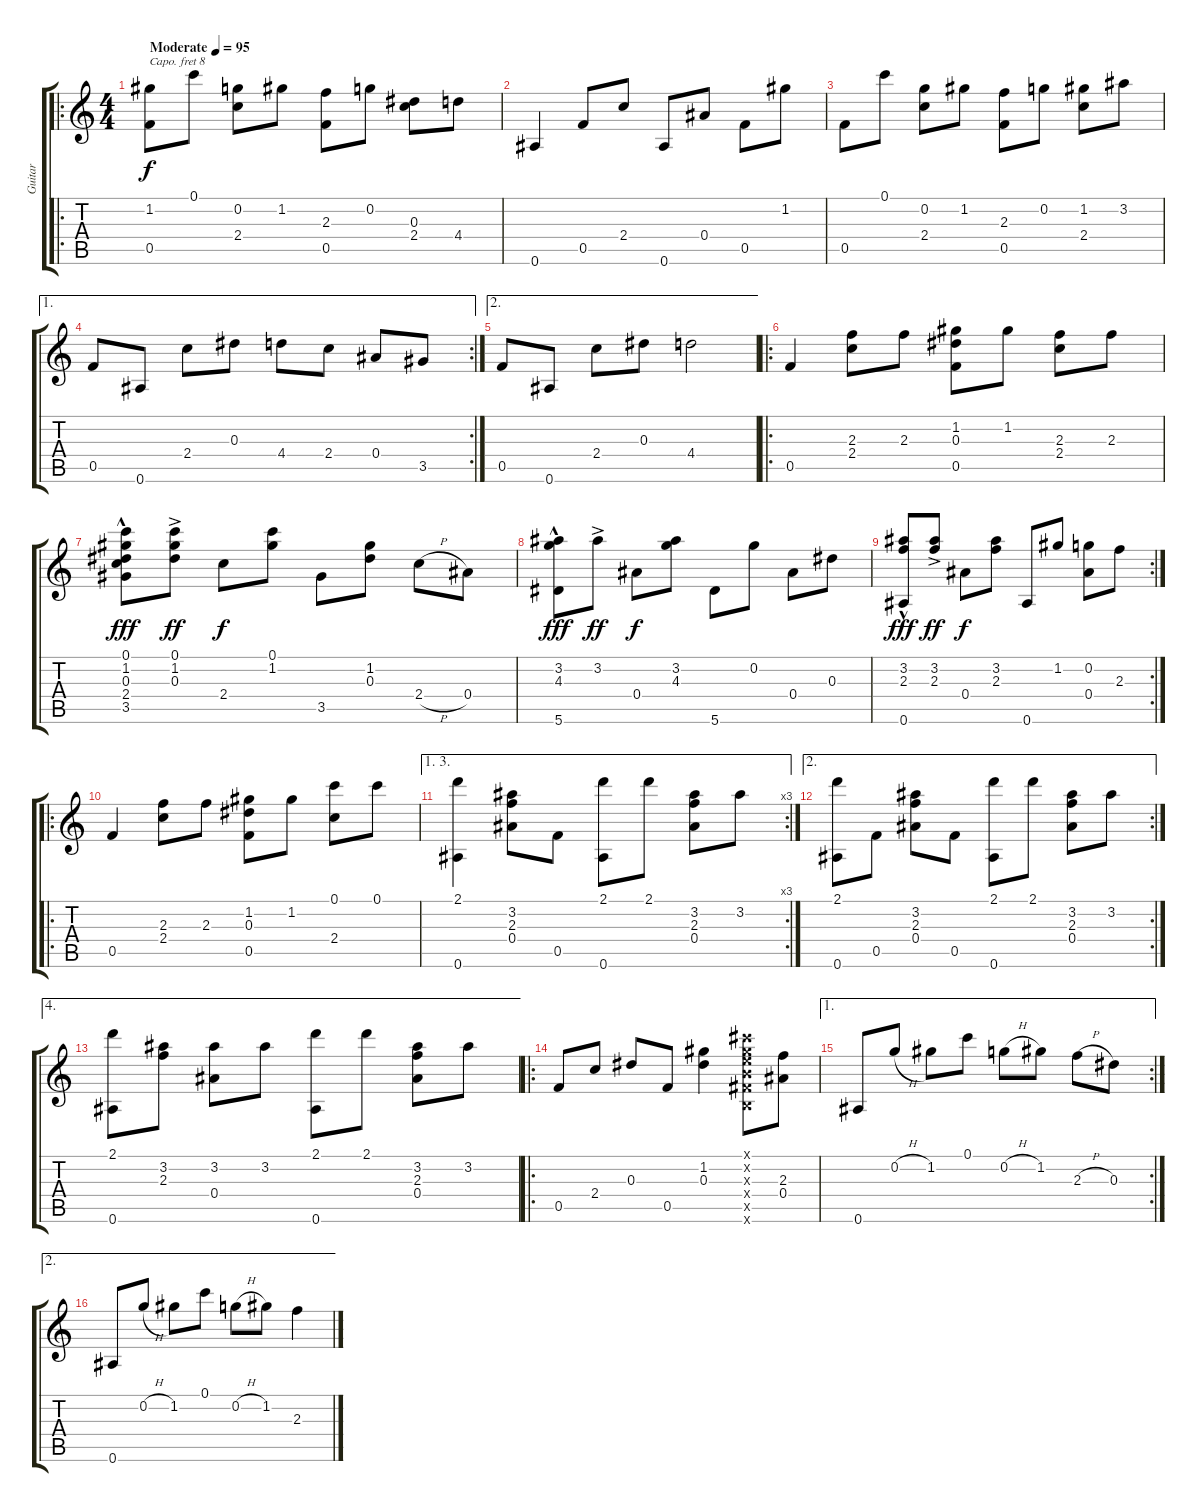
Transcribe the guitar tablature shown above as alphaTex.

\track ("Guitar" "Guitar") {instrument acousticguitarnylon}
\staff {score tabs}
\capo 8
\tuning (E4 B3 G3 D3 A2 D2) {hide}
\ro
\ts (4 4)
\tempo (95 "Moderate")
\clef g2
\ks c
(1.2 0.5).8{dy f instrument acousticguitarnylon} 0.1.8 (0.2 2.4).8 1.2.8 (2.3 0.5).8 0.2.8 (0.3 2.4).8 4.4.8 |
0.6.4 0.5.8 2.4.8 0.6.8 0.4.8 0.5.8 1.2.8 |
0.5.8 0.1.8 (0.2 2.4).8 1.2.8 (2.3 0.5).8 0.2.8 (1.2 2.4).8 3.2.8 |
\ae 1
\rc 2
0.5.8 0.6.8 2.4.8 0.3.8 4.4.8 2.4.8 0.4.8 3.5.8 |
\ae 2
0.5.8 0.6.8 2.4.8 0.3.8 4.4.2 |
\ro
0.5.4 (2.3 2.4).8 2.3.8 (1.2 0.3 0.5).8 1.2.8 (2.3 2.4).8 2.3.8 |
(0.1{hac} 1.2{hac} 0.3{hac} 2.4{hac} 3.5{hac}).8{dy fff} (0.1{ac} 1.2{ac} 0.3{ac}).8{dy ff} 2.4.8{dy f} (0.1 1.2).8 3.5.8 (1.2 0.3).8 2.4{h}.8 0.4.8 |
(3.2{hac} 4.3{hac} 5.6{hac}).8{dy fff} 3.2{ac}.8{dy ff} 0.4.8{dy f} (3.2 4.3).8 5.6.8 0.2.8 0.4.8 0.3.8 |
\rc 2
(3.2{hac} 2.3{hac} 0.6{hac}).8{dy fff} (3.2{ac} 2.3{ac}).8{dy ff} 0.4.8{dy f} (3.2 2.3).8 0.6.8 1.2.8 (0.2 0.4).8 2.3.8 |
\ro
0.5.4 (2.3 2.4).8 2.3.8 (1.2 0.3 0.5).8 1.2.8 (0.1 2.4).8 0.1.8 |
\ae (1 3)
\rc 3
(2.1 0.6).4 (3.2 2.3 0.4).8 0.5.8 (2.1 0.6).8 2.1.8 (3.2 2.3 0.4).8 3.2.8 |
\ae 2
\rc 2
(2.1 0.6).8 0.5.8 (3.2 2.3 0.4).8 0.5.8 (2.1 0.6).8 2.1.8 (3.2 2.3 0.4).8 3.2.8 |
\ae 4
(2.1 0.6).8 (3.2 2.3).8 (3.2 0.4).8 3.2.8 (2.1 0.6).8 2.1.8 (3.2 2.3 0.4).8 3.2.8 |
\ro
0.5.8 2.4.8 0.3.8 0.5.8 (1.2 0.3).4 (1.1{x} 1.2{x} 1.3{x} 1.4{x} 1.5{x} 1.6{x}).8 (2.3 0.4).8 |
\ae 1
\rc 2
0.6.8 0.2{h}.8 1.2.8 0.1.8 0.2{h}.8 1.2.8 2.3{h}.8 0.3.8 |
\ae 2
0.6.8 0.2{h}.8 1.2.8 0.1.8 0.2{h}.8 1.2.8 2.3.4
